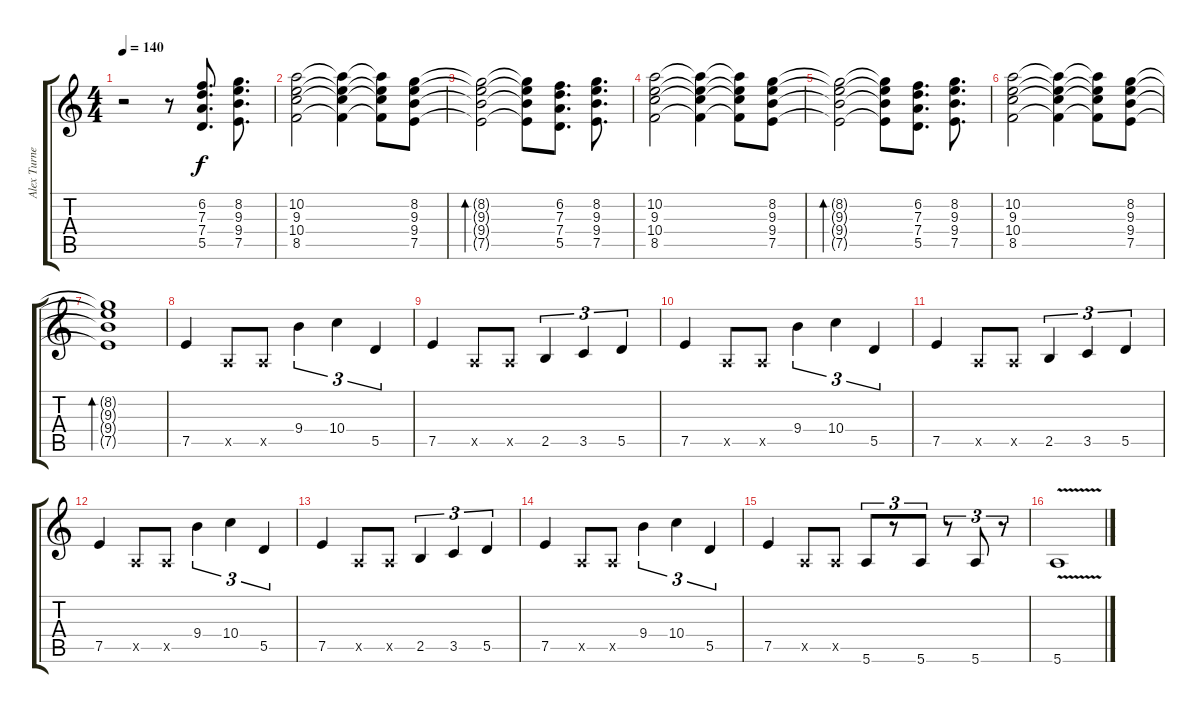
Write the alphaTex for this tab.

\track ("Alex Turner" "Alex Turne") {instrument electricguitarjazz}
\staff {score tabs}
\tuning (E4 B3 G3 D3 A2 E2) {hide}
\ts (4 4)
\tempo 140
\clef g2
\ks c
r.2{dy f} r.8 (6.2 7.3 7.4 5.5).8{d} (8.2 9.3 9.4 7.5).8{d} |
(10.2 9.3 10.4 8.5).2 (10.2{t} 9.3{t} 10.4{t} 8.5{t}).4 (10.2{t} 9.3{t} 10.4{t} 8.5{t}).8 (8.2 9.3 9.4 7.5).8 |
(8.2{t} 9.3{t} 9.4{t} 7.5{t}).2{bd 240} (8.2{t} 9.3{t} 9.4{t} 7.5{t}).8 (6.2 7.3 7.4 5.5).8{d} (8.2 9.3 9.4 7.5).8{d} |
(10.2 9.3 10.4 8.5).2 (10.2{t} 9.3{t} 10.4{t} 8.5{t}).4 (10.2{t} 9.3{t} 10.4{t} 8.5{t}).8 (8.2 9.3 9.4 7.5).8 |
(8.2{t} 9.3{t} 9.4{t} 7.5{t}).2{bd 240} (8.2{t} 9.3{t} 9.4{t} 7.5{t}).8 (6.2 7.3 7.4 5.5).8{d} (8.2 9.3 9.4 7.5).8{d} |
(10.2 9.3 10.4 8.5).2 (10.2{t} 9.3{t} 10.4{t} 8.5{t}).4 (10.2{t} 9.3{t} 10.4{t} 8.5{t}).8 (8.2 9.3 9.4 7.5).8 |
(8.2{t} 9.3{t} 9.4{t} 7.5{t}).1{bd 240} |
7.5.4{instrument distortionguitar} 0.5{x}.8 0.5{x}.8 9.4.4{tu (3 2)} 10.4.4{tu (3 2)} 5.5.4{tu (3 2)} |
7.5.4 0.5{x}.8 0.5{x}.8 2.5.4{tu (3 2)} 3.5.4{tu (3 2)} 5.5.4{tu (3 2)} |
7.5.4 0.5{x}.8 0.5{x}.8 9.4.4{tu (3 2)} 10.4.4{tu (3 2)} 5.5.4{tu (3 2)} |
7.5.4 0.5{x}.8 0.5{x}.8 2.5.4{tu (3 2)} 3.5.4{tu (3 2)} 5.5.4{tu (3 2)} |
7.5.4 0.5{x}.8 0.5{x}.8 9.4.4{tu (3 2)} 10.4.4{tu (3 2)} 5.5.4{tu (3 2)} |
7.5.4 0.5{x}.8 0.5{x}.8 2.5.4{tu (3 2)} 3.5.4{tu (3 2)} 5.5.4{tu (3 2)} |
7.5.4 0.5{x}.8 0.5{x}.8 9.4.4{tu (3 2)} 10.4.4{tu (3 2)} 5.5.4{tu (3 2)} |
7.5.4 0.5{x}.8 0.5{x}.8 5.6.8{tu (3 2)} r.8{tu (3 2)} 5.6.8{tu (3 2)} r.8{tu (3 2)} 5.6.8{tu (3 2)} r.8{tu (3 2)} |
5.6{v}.1
